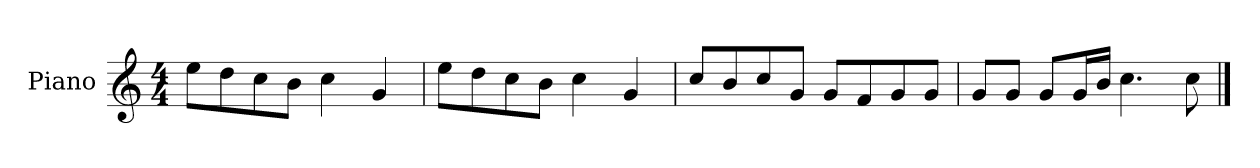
**kern
*part1
*staff1
*I"Piano
*I'P-no
*clefG2
*k[]
*M4/4
*MM90
=1
8ee\L
8dd\
8cc\
8b\J
4cc\
4g/
=2
8ee\L
8dd\
8cc\
8b\J
4cc\
4g/
=3
8cc/L
8b/
8cc/
8g/J
8g/L
8f/
8g/
8g/J
=4
8g/L
8g/J
8g/L
16g/L
16b/JJ
4.cc\
8cc\
==
*-
